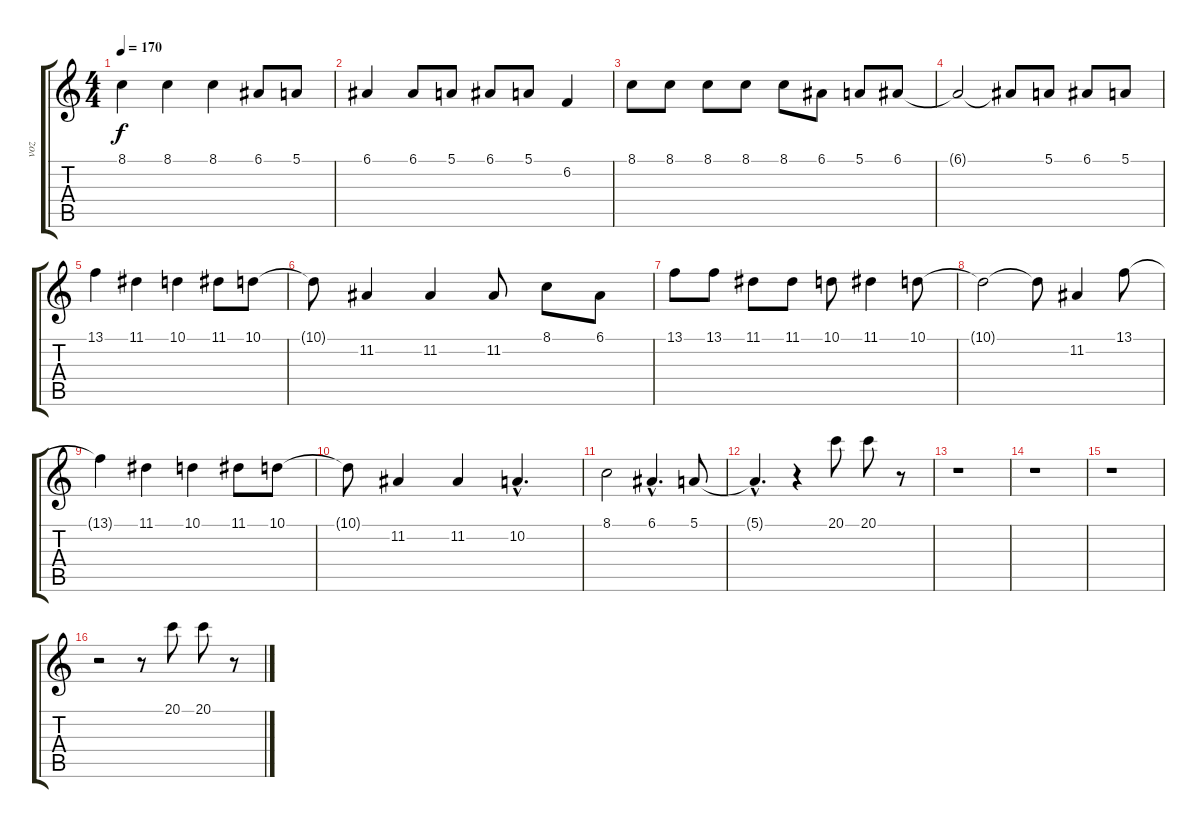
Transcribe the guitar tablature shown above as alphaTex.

\track ("voz" "voz") {instrument trumpet}
\staff {score tabs}
\tuning (E4 B3 G3 D3 A2 E2) {hide}
\ts (4 4)
\tempo 170
\clef g2
\ks c
8.1.4{dy f} 8.1.4 8.1.4 6.1.8 5.1.8 |
6.1.4 6.1.8 5.1.8 6.1.8 5.1.8 6.2.4 |
8.1.8 8.1.8 8.1.8 8.1.8 8.1.8 6.1.8 5.1.8 6.1.8 |
6.1{t}.2 6.1{t}.8 5.1.8 6.1.8 5.1.8 |
13.1.4 11.1.4 10.1.4 11.1.8 10.1.8 |
10.1{t}.8 11.2.4 11.2.4 11.2.8 8.1.8 6.1.8 |
13.1.8 13.1.8 11.1.8 11.1.8 10.1.8 11.1.4 10.1.8 |
10.1{t}.2 10.1{t}.8 11.2.4 13.1.8 |
13.1{t}.4 11.1.4 10.1.4 11.1.8 10.1.8 |
10.1{t}.8 11.2.4 11.2.4 10.2{hac}.4{d} |
8.1.2 6.1{hac}.4{d} 5.1.8 |
5.1{hac t}.4{d} r.4 20.1.8 20.1.8 r.8 |
r.1 |
r.1 |
r.1 |
r.2 r.8 20.1.8 20.1.8 r.8
